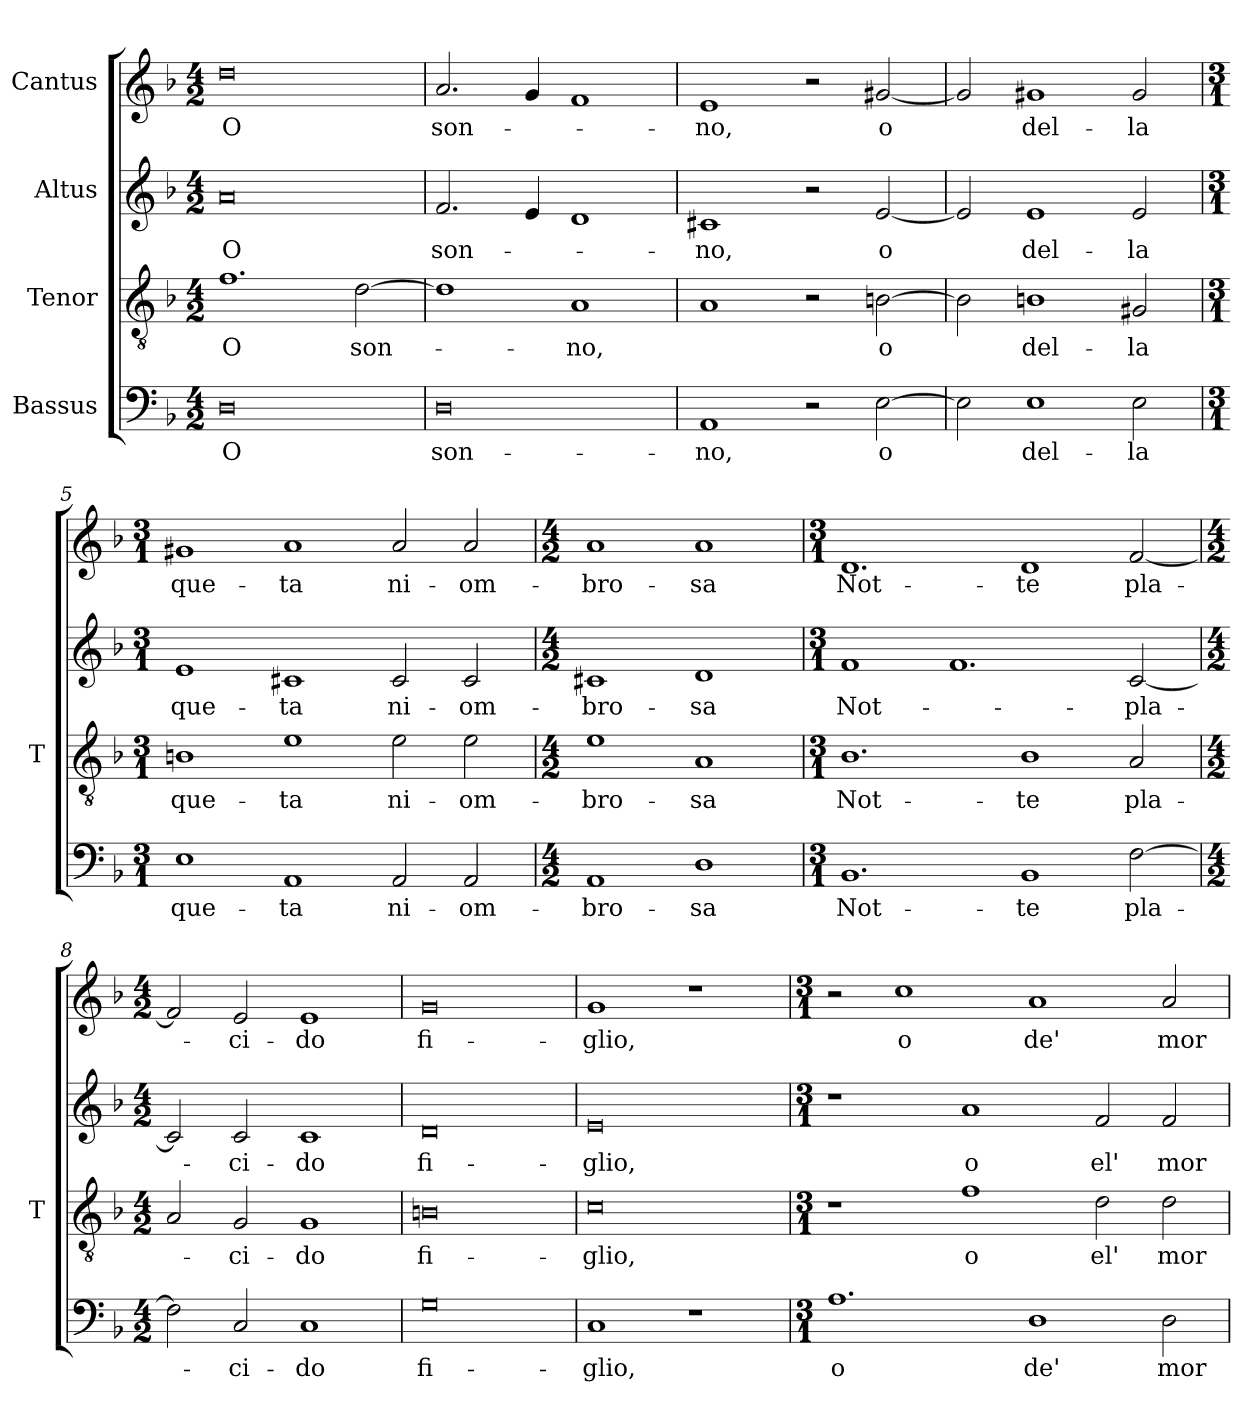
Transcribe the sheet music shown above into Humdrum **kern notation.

**kern	**text	**kern	**text	**kern	**text	**kern	**text
*part4	*part4	*part3	*part3	*part2	*part2	*part1	*part1
*staff4	*staff4	*staff3	*staff3	*staff2	*staff2	*staff1	*staff1
*I"Bassus	*	*I"Tenor	*	*I"Altus	*	*I"Cantus	*
*	*	*I'T	*	*	*	*	*
*clefF4	*	*clefGv2	*	*clefG2	*	*clefG2	*
*k[b-]	*	*k[b-]	*	*k[b-]	*	*k[b-]	*
*M4/2	*	*M4/2	*	*M4/2	*	*M4/2	*
*MM60	*	*MM60	*	*MM60	*	*MM60	*
=1	=1	=1	=1	=1	=1	=1	=1
0D	O	1.f\	O	0a	O	0dd	O
.	.	[2d\	son-	.	.	.	.
=2	=2	=2	=2	=2	=2	=2	=2
0D	son-	1d\]	.	2.f/	son-	2.a/	son-
.	.	.	.	4e/	.	4g/	.
.	.	1A/	-no,	1d/	.	1f/	.
=3	=3	=3	=3	=3	=3	=3	=3
1AA/	-no,	1A/	.	1c#X/	-no,	1e/	-no,
2r	.	2r	.	2r	.	2r	.
[2E\	o	[2Bn\	o	[2e/	o	[2g#X/	o
=4	=4	=4	=4	=4	=4	=4	=4
2E\]	.	2B\]	.	2e/]	.	2g#/]	.
1E\	del-	1Bn\	del-	1e/	del-	1g#X/	del-
2E\	-la	2G#X/	-la	2e/	-la	2g#/	-la
=5	=5	=5	=5	=5	=5	=5	=5
*M3/1	*	*M3/1	*	*M3/1	*	*M3/1	*
1E\	que-	1Bn\	que-	1e/	que-	1g#X/	que-
1AA/	-ta	1e\	-ta	1c#X/	-ta	1a/	-ta
2AA/	ni-	2e\	ni-	2c#/	ni-	2a/	ni-
2AA/	-om-	2e\	-om-	2c#/	-om-	2a/	-om-
=6	=6	=6	=6	=6	=6	=6	=6
*M4/2	*	*M4/2	*	*M4/2	*	*M4/2	*
1AA/	-bro-	1e\	-bro-	1c#X/	-bro-	1a/	-bro-
1D\	-sa	1A/	-sa	1d/	-sa	1a/	-sa
=7	=7	=7	=7	=7	=7	=7	=7
*M3/1	*	*M3/1	*	*M3/1	*	*M3/1	*
1.BB-/	Not-	1.B-\	Not-	1f/	Not-	1.d/	Not-
.	.	.	.	1.f/	.	.	.
1BB-/	-te	1B-\	-te	.	.	1d/	-te
[2F\	pla-	2A/	pla-	[2c/	-pla-	[2f/	pla-
=8	=8	=8	=8	=8	=8	=8	=8
*M4/2	*	*M4/2	*	*M4/2	*	*M4/2	*
2F\]	.	2A/	.	2c/]	.	2f/]	.
2C/	-ci-	2G/	-ci-	2c/	-ci-	2e/	-ci-
1C/	-do	1G/	-do	1c/	-do	1e/	-do
=9	=9	=9	=9	=9	=9	=9	=9
0G	fi-	0Bn	fi-	0d	fi-	0g	fi-
=10	=10	=10	=10	=10	=10	=10	=10
1C/	-glio,	0c	-glio,	0e	-glio,	1g/	-glio,
1r	.	.	.	.	.	1r	.
=11	=11	=11	=11	=11	=11	=11	=11
*M3/1	*	*M3/1	*	*M3/1	*	*M3/1	*
1.A\	o	1r	.	1r	.	2r	.
.	.	.	.	.	.	1cc\	o
.	.	1f\	o	1a/	o	.	.
1D\	de'	.	.	.	.	1a/	de'
.	.	2d\	el'	2f/	el'	.	.
2D\	mor-	2d\	mor-	2f/	mor-	2a/	mor-
=	=	=	=	=	=	=	=
*-	*-	*-	*-	*-	*-	*-	*-
